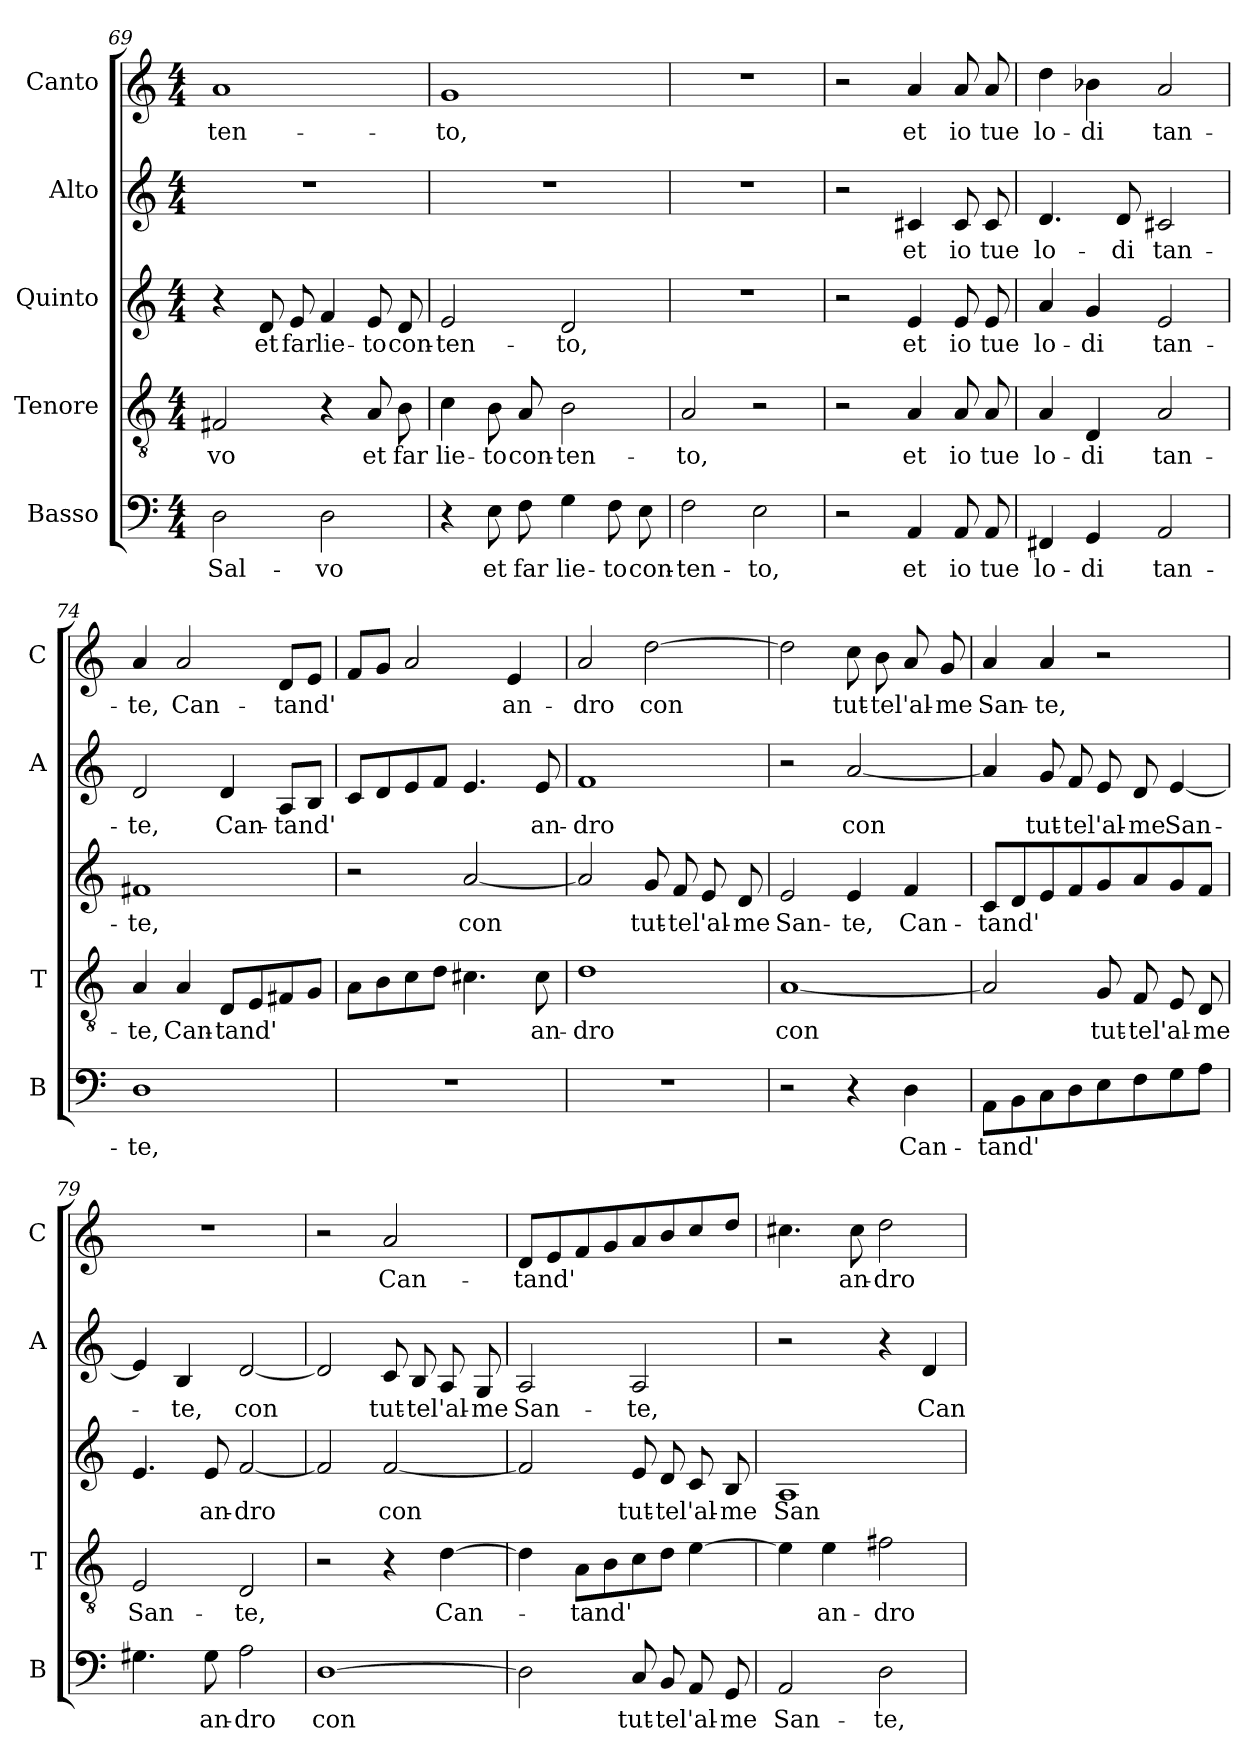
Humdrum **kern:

**kern	**text	**kern	**text	**kern	**text	**kern	**text	**kern	**text
*part5	*part5	*part4	*part4	*part3	*part3	*part2	*part2	*part1	*part1
*staff5	*staff5	*staff4	*staff4	*staff3	*staff3	*staff2	*staff2	*staff1	*staff1
*I"Basso	*	*I"Tenore	*	*I"Quinto	*	*I"Alto	*	*I"Canto	*
*I'B	*	*I'T	*	*	*	*I'A	*	*I'C	*
*clefF4	*	*clefGv2	*	*clefG2	*	*clefG2	*	*clefG2	*
*k[]	*	*k[]	*	*k[]	*	*k[]	*	*k[]	*
*C:	*	*C:	*	*C:	*	*C:	*	*C:	*
*M4/4	*	*M4/4	*	*M4/4	*	*M4/4	*	*M4/4	*
=69	=69	=69	=69	=69	=69	=69	=69	=69	=69
!	!LO:LY:b	!	!LO:LY:b	!	!	!	!	!	!LO:LY:b
2D\	Sal-	2F#X/	-vo	4r	.	1r	.	1a	-ten-
!	!	!	!	!	!LO:LY:b	!	!	!	!
.	.	.	.	8d/	et	.	.	.	.
!	!	!	!	!	!LO:LY:b	!	!	!	!
.	.	.	.	8e/	far	.	.	.	.
!	!LO:LY:b	!	!	!	!LO:LY:b	!	!	!	!
2D\	-vo	4r	.	4f/	lie-	.	.	.	.
!	!	!	!LO:LY:b	!	!LO:LY:b	!	!	!	!
.	.	8A/	et	8e/	-to	.	.	.	.
!	!	!	!LO:LY:b	!	!LO:LY:b	!	!	!	!
.	.	8B\	far	8d/	con-	.	.	.	.
!!LO:LB:g=z
=70	=70	=70	=70	=70	=70	=70	=70	=70	=70
!	!	!	!LO:LY:b	!	!LO:LY:b	!	!	!	!LO:LY:b
4r	.	4c\	lie-	2e/	-ten-	1r	.	1g	-to,
!	!LO:LY:b	!	!LO:LY:b	!	!	!	!	!	!
8E\	et	8B\	-to	.	.	.	.	.	.
!	!LO:LY:b	!	!LO:LY:b	!	!	!	!	!	!
8F\	far	8A/	con-	.	.	.	.	.	.
!	!LO:LY:b	!	!LO:LY:b	!	!LO:LY:b	!	!	!	!
4G\	lie-	2B\	-ten-	2d/	-to,	.	.	.	.
!	!LO:LY:b	!	!	!	!	!	!	!	!
8F\	-to	.	.	.	.	.	.	.	.
!	!LO:LY:b	!	!	!	!	!	!	!	!
8E\	con-	.	.	.	.	.	.	.	.
=71	=71	=71	=71	=71	=71	=71	=71	=71	=71
!	!LO:LY:b	!	!LO:LY:b	!	!	!	!	!	!
2F\	-ten-	2A/	-to,	1r	.	1r	.	1r	.
!	!LO:LY:b	!	!	!	!	!	!	!	!
2E\	-to,	2r	.	.	.	.	.	.	.
=72	=72	=72	=72	=72	=72	=72	=72	=72	=72
2r	.	2r	.	2r	.	2r	.	2r	.
!	!LO:LY:b	!	!LO:LY:b	!	!LO:LY:b	!	!LO:LY:b	!	!LO:LY:b
4AA/	et	4A/	et	4e/	et	4c#X/	et	4a/	et
!	!LO:LY:b	!	!LO:LY:b	!	!LO:LY:b	!	!LO:LY:b	!	!LO:LY:b
8AA/	io	8A/	io	8e/	io	8c#/	io	8a/	io
!	!LO:LY:b	!	!LO:LY:b	!	!LO:LY:b	!	!LO:LY:b	!	!LO:LY:b
8AA/	tue	8A/	tue	8e/	tue	8c#/	tue	8a/	tue
=73	=73	=73	=73	=73	=73	=73	=73	=73	=73
!	!LO:LY:b	!	!LO:LY:b	!	!LO:LY:b	!	!LO:LY:b	!	!LO:LY:b
4FF#X/	lo-	4A/	lo-	4a/	lo-	4.d/	lo-	4dd\	lo-
!	!LO:LY:b	!	!LO:LY:b	!	!LO:LY:b	!	!	!	!LO:LY:b
4GG/	-di	4D/	-di	4g/	-di	.	.	4b-X\	-di
!	!	!	!	!	!	!	!LO:LY:b	!	!
.	.	.	.	.	.	8d/	-di	.	.
!	!LO:LY:b	!	!LO:LY:b	!	!LO:LY:b	!	!LO:LY:b	!	!LO:LY:b
2AA/	tan-	2A/	tan-	2e/	tan-	2c#X/	tan-	2a/	tan-
=74	=74	=74	=74	=74	=74	=74	=74	=74	=74
!	!LO:LY:b	!	!LO:LY:b	!	!LO:LY:b	!	!LO:LY:b	!	!LO:LY:b
1D	-te,	4A/	-te,	1f#X	-te,	2d/	-te,	4a/	-te,
!	!	!	!LO:LY:b	!	!	!	!	!	!LO:LY:b
.	.	4A/	Can-	.	.	.	.	2a/	Can-
!	!	!	!LO:LY:b	!	!	!	!LO:LY:b	!	!
.	.	8D/L	-tand'	.	.	4d/	Can-	.	.
.	.	8E/	.	.	.	.	.	.	.
!	!	!	!	!	!	!	!LO:LY:b	!	!LO:LY:b
.	.	8F#X/	.	.	.	8A/L	-tand'	8d/L	-tand'
.	.	8G/J	.	.	.	8B/J	.	8e/J	.
=75	=75	=75	=75	=75	=75	=75	=75	=75	=75
1r	.	8A\L	.	2r	.	8c/L	.	8f/L	.
.	.	8B\	.	.	.	8d/	.	8g/J	.
.	.	8c\	.	.	.	8e/	.	2a/	.
.	.	8d\J	.	.	.	8f/J	.	.	.
!	!	!	!	!	!LO:LY:b	!	!	!	!
.	.	4.c#X\	.	[2a/	con	4.e/	.	.	.
!	!	!	!	!	!	!	!	!	!LO:LY:b
.	.	.	.	.	.	.	.	4e/	an-
!	!	!	!LO:LY:b	!	!	!	!LO:LY:b	!	!
.	.	8c#\	an-	.	.	8e/	an-	.	.
!!LO:LB:g=z
=76	=76	=76	=76	=76	=76	=76	=76	=76	=76
!	!	!	!LO:LY:b	!	!	!	!LO:LY:b	!	!LO:LY:b
1r	.	1d	-dro	2a/]	.	1f	-dro	2a/	-dro
!	!	!	!	!	!LO:LY:b	!	!	!	!LO:LY:b
.	.	.	.	8g/	tut-	.	.	[2dd\	con
!	!	!	!	!	!LO:LY:b	!	!	!	!
.	.	.	.	8f/	-te	.	.	.	.
!	!	!	!	!	!LO:LY:b	!	!	!	!
.	.	.	.	8e/	l'al-	.	.	.	.
!	!	!	!	!	!LO:LY:b	!	!	!	!
.	.	.	.	8d/	-me	.	.	.	.
=77	=77	=77	=77	=77	=77	=77	=77	=77	=77
!	!	!	!LO:LY:b	!	!LO:LY:b	!	!	!	!
2r	.	[1A	con	2e/	San-	2r	.	2dd\]	.
!	!	!	!	!	!LO:LY:b	!	!LO:LY:b	!	!LO:LY:b
4r	.	.	.	4e/	-te,	[2a/	con	8cc\	tut-
!	!	!	!	!	!	!	!	!	!LO:LY:b
.	.	.	.	.	.	.	.	8b\	-te
!	!LO:LY:b	!	!	!	!LO:LY:b	!	!	!	!LO:LY:b
4D\	Can-	.	.	4f/	Can-	.	.	8a/	l'al-
!	!	!	!	!	!	!	!	!	!LO:LY:b
.	.	.	.	.	.	.	.	8g/	-me
=78	=78	=78	=78	=78	=78	=78	=78	=78	=78
!	!LO:LY:b	!	!	!	!LO:LY:b	!	!	!	!LO:LY:b
8AA\L	-tand'	2A/]	.	8c/L	-tand'	4a/]	.	4a/	San-
8BB\	.	.	.	8d/	.	.	.	.	.
!	!	!	!	!	!	!	!LO:LY:b	!	!LO:LY:b
8C\	.	.	.	8e/	.	8g/	tut-	4a/	-te,
!	!	!	!	!	!	!	!LO:LY:b	!	!
8D\	.	.	.	8f/	.	8f/	-te	.	.
!	!	!	!LO:LY:b	!	!	!	!LO:LY:b	!	!
8E\	.	8G/	tut-	8g/	.	8e/	l'al-	2r	.
!	!	!	!LO:LY:b	!	!	!	!LO:LY:b	!	!
8F\	.	8F/	-te	8a/	.	8d/	-me	.	.
!	!	!	!LO:LY:b	!	!	!	!LO:LY:b	!	!
8G\	.	8E/	l'al-	8g/	.	[4e/	San-	.	.
!	!	!	!LO:LY:b	!	!	!	!	!	!
8A\J	.	8D/	-me	8f/J	.	.	.	.	.
=79	=79	=79	=79	=79	=79	=79	=79	=79	=79
!	!	!	!LO:LY:b	!	!	!	!	!	!
4.G#X\	.	2E/	San-	4.e/	.	4e/]	.	1r	.
!	!	!	!	!	!	!	!LO:LY:b	!	!
.	.	.	.	.	.	4B/	-te,	.	.
!	!LO:LY:b	!	!	!	!LO:LY:b	!	!	!	!
8G#\	an-	.	.	8e/	an-	.	.	.	.
!	!LO:LY:b	!	!LO:LY:b	!	!LO:LY:b	!	!LO:LY:b	!	!
2A\	-dro	2D/	-te,	[2f/	-dro	[2d/	con	.	.
=80	=80	=80	=80	=80	=80	=80	=80	=80	=80
!	!LO:LY:b	!	!	!	!	!	!	!	!
[1D	con	2r	.	2f/]	.	2d/]	.	2r	.
!	!	!	!	!	!LO:LY:b	!	!LO:LY:b	!	!LO:LY:b
.	.	4r	.	[2f/	con	8c/	tut-	2a/	Can-
!	!	!	!	!	!	!	!LO:LY:b	!	!
.	.	.	.	.	.	8B/	-te	.	.
!	!	!	!LO:LY:b	!	!	!	!LO:LY:b	!	!
.	.	[4d\	Can-	.	.	8A/	l'al-	.	.
!	!	!	!	!	!	!	!LO:LY:b	!	!
.	.	.	.	.	.	8G/	-me	.	.
!!LO:PB:g=z
=81	=81	=81	=81	=81	=81	=81	=81	=81	=81
!	!	!	!	!	!	!	!LO:LY:b	!	!LO:LY:b
2D\]	.	4d\]	.	2f/]	.	2A/	San-	8d/L	-tand'
.	.	.	.	.	.	.	.	8e/	.
!	!	!	!LO:LY:b	!	!	!	!	!	!
.	.	8A\L	-tand'	.	.	.	.	8f/	.
.	.	8B\	.	.	.	.	.	8g/	.
!	!LO:LY:b	!	!	!	!LO:LY:b	!	!LO:LY:b	!	!
8C/	tut-	8c\	.	8e/	tut-	2A/	-te,	8a/	.
!	!LO:LY:b	!	!	!	!LO:LY:b	!	!	!	!
8BB/	-te	8d\J	.	8d/	-te	.	.	8b/	.
!	!LO:LY:b	!	!	!	!LO:LY:b	!	!	!	!
8AA/	l'al-	[4e\	.	8c/	l'al-	.	.	8cc/	.
!	!LO:LY:b	!	!	!	!LO:LY:b	!	!	!	!
8GG/	-me	.	.	8B/	-me	.	.	8dd/J	.
=82	=82	=82	=82	=82	=82	=82	=82	=82	=82
!	!LO:LY:b	!	!	!	!LO:LY:b	!	!	!	!
2AA/	San-	4e\]	.	1A	San-	2r	.	4.cc#X\	.
!	!	!	!LO:LY:b	!	!	!	!	!	!
.	.	4e\	an-	.	.	.	.	.	.
!	!	!	!	!	!	!	!	!	!LO:LY:b
.	.	.	.	.	.	.	.	8cc#\	an-
!	!LO:LY:b	!	!LO:LY:b	!	!	!	!	!	!LO:LY:b
2D\	-te,	2f#X\	-dro	.	.	4r	.	2dd\	-dro
!	!	!	!	!	!	!	!LO:LY:b	!	!
.	.	.	.	.	.	4d/	Can-	.	.
=	=	=	=	=	=	=	=	=	=
*-	*-	*-	*-	*-	*-	*-	*-	*-	*-
